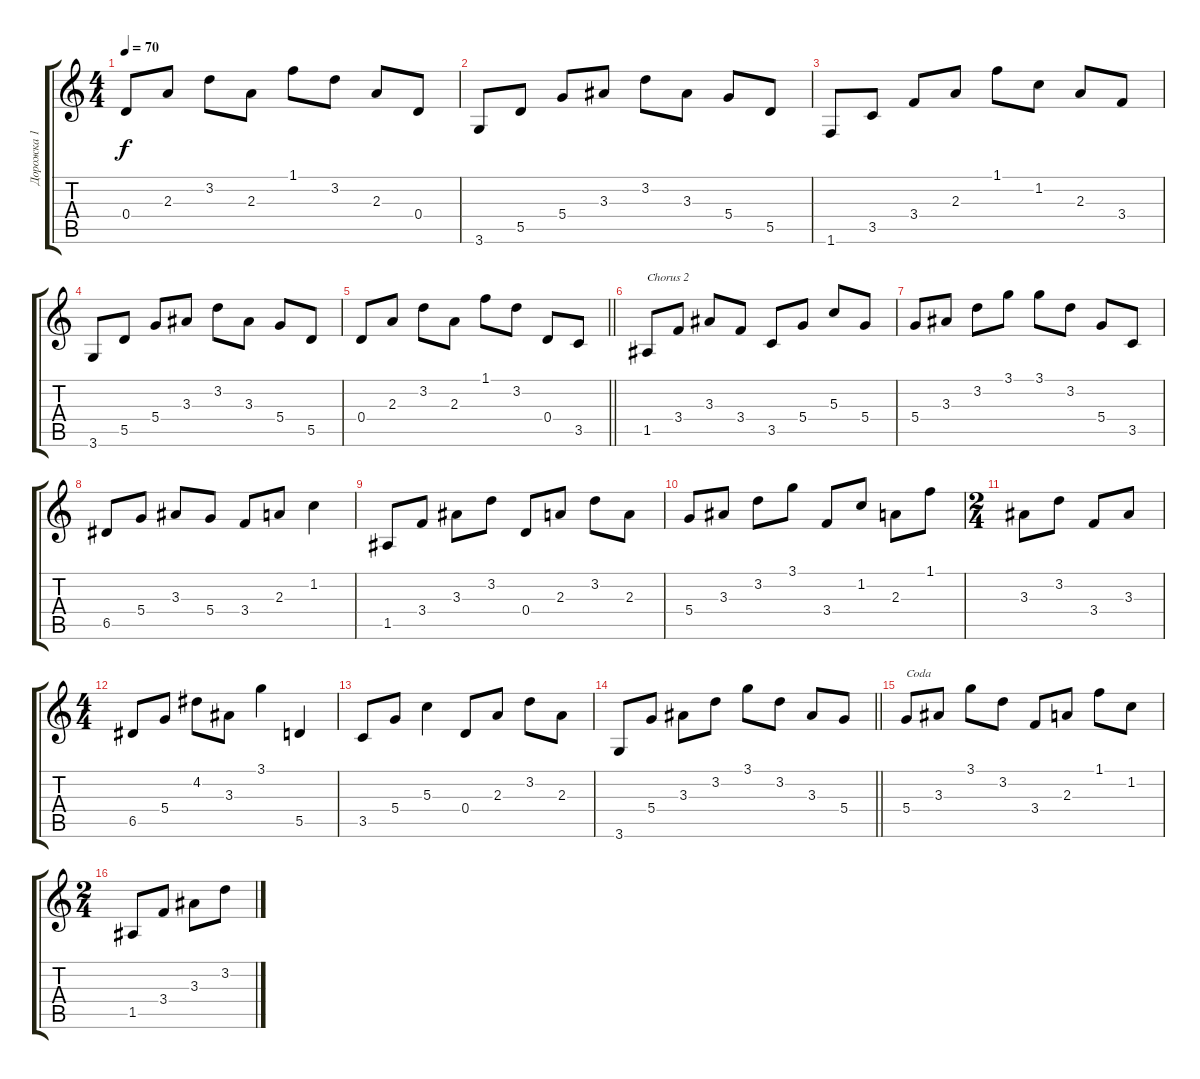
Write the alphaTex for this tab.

\track ("Дорожка 1" "Дорожка 1") {instrument acousticguitarsteel}
\staff {score tabs}
\tuning (E4 B3 G3 D3 A2 E2) {hide}
\ts (4 4)
\tempo 70
\clef g2
\ks c
0.4.8{dy f} 2.3.8 3.2.8 2.3.8 1.1.8 3.2.8 2.3.8 0.4.8 |
3.6.8 5.5.8 5.4.8 3.3.8 3.2.8 3.3.8 5.4.8 5.5.8 |
1.6.8 3.5.8 3.4.8 2.3.8 1.1.8 1.2.8 2.3.8 3.4.8 |
3.6.8 5.5.8 5.4.8 3.3.8 3.2.8 3.3.8 5.4.8 5.5.8 |
\barLineRight lightlight
0.4.8 2.3.8 3.2.8 2.3.8 1.1.8 3.2.8 0.4.8 3.5.8 |
1.5.8{txt "Chorus 2"} 3.4.8 3.3.8 3.4.8 3.5.8 5.4.8 5.3.8 5.4.8 |
5.4.8 3.3.8 3.2.8 3.1.8 3.1.8 3.2.8 5.4.8 3.5.8 |
6.5.8 5.4.8 3.3.8 5.4.8 3.4.8 2.3.8 1.2.4 |
1.5.8 3.4.8 3.3.8 3.2.8 0.4.8 2.3.8 3.2.8 2.3.8 |
5.4.8 3.3.8 3.2.8 3.1.8 3.4.8 1.2.8 2.3.8 1.1.8 |
\ts (2 4)
3.3.8 3.2.8 3.4.8 3.3.8 |
\ts (4 4)
6.5.8 5.4.8 4.2.8 3.3.8 3.1.4 5.5.4 |
3.5.8 5.4.8 5.3.4 0.4.8 2.3.8 3.2.8 2.3.8 |
\barLineRight lightlight
3.6.8 5.4.8 3.3.8 3.2.8 3.1.8 3.2.8 3.3.8 5.4.8 |
5.4.8{txt "Coda"} 3.3.8 3.1.8 3.2.8 3.4.8 2.3.8 1.1.8 1.2.8 |
\ts (2 4)
1.5.8 3.4.8 3.3.8 3.2.8
